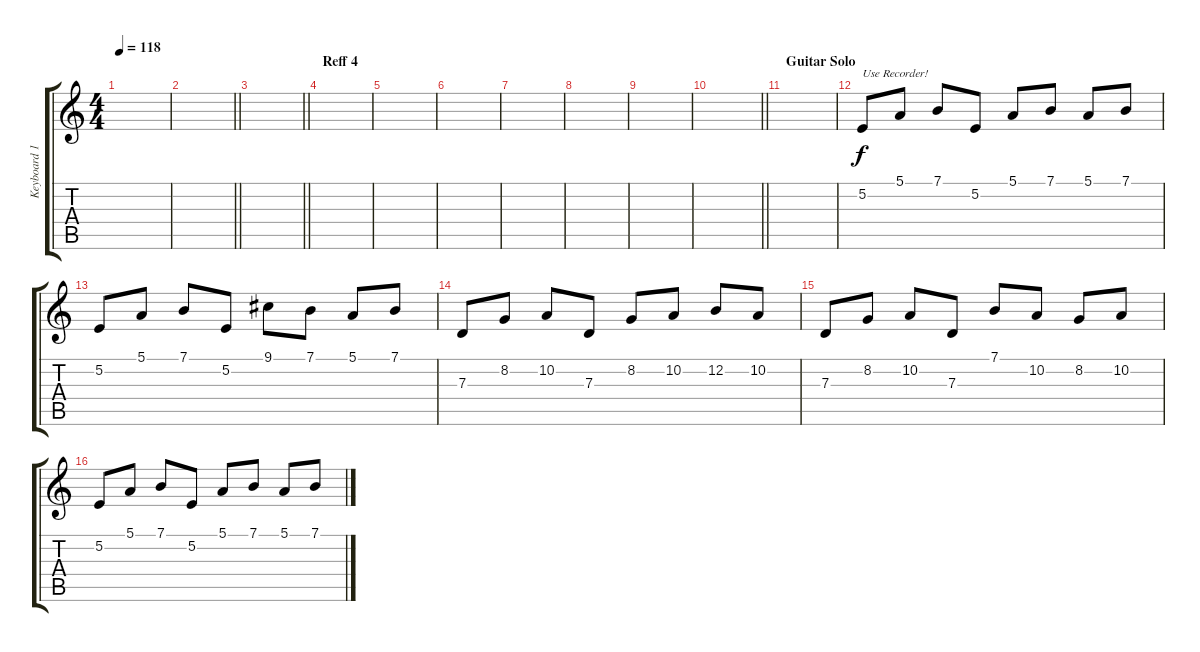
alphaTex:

\track ("Keyboard 1" "Keyboard 1") {instrument electricgrandpiano}
\staff {score tabs}
\tuning (E4 B3 G3 D3 A2 E2) {hide}
\ts (4 4)
\tempo 118
\clef g2
\ks c
|
\barLineRight lightlight
|
\barLineRight lightlight
|
\section ("" "Reff 4")
|
|
|
|
|
|
\barLineRight lightlight
|
\section ("" "Guitar Solo")
|
5.2.8{txt "Use Recorder!" instrument recorder} 5.1.8 7.1.8 5.2.8 5.1.8 7.1.8 5.1.8 7.1.8 |
5.2.8 5.1.8 7.1.8 5.2.8 9.1.8 7.1.8 5.1.8 7.1.8 |
7.3.8 8.2.8 10.2.8 7.3.8 8.2.8 10.2.8 12.2.8 10.2.8 |
7.3.8 8.2.8 10.2.8 7.3.8 7.1.8 10.2.8 8.2.8 10.2.8 |
5.2.8 5.1.8 7.1.8 5.2.8 5.1.8 7.1.8 5.1.8 7.1.8
